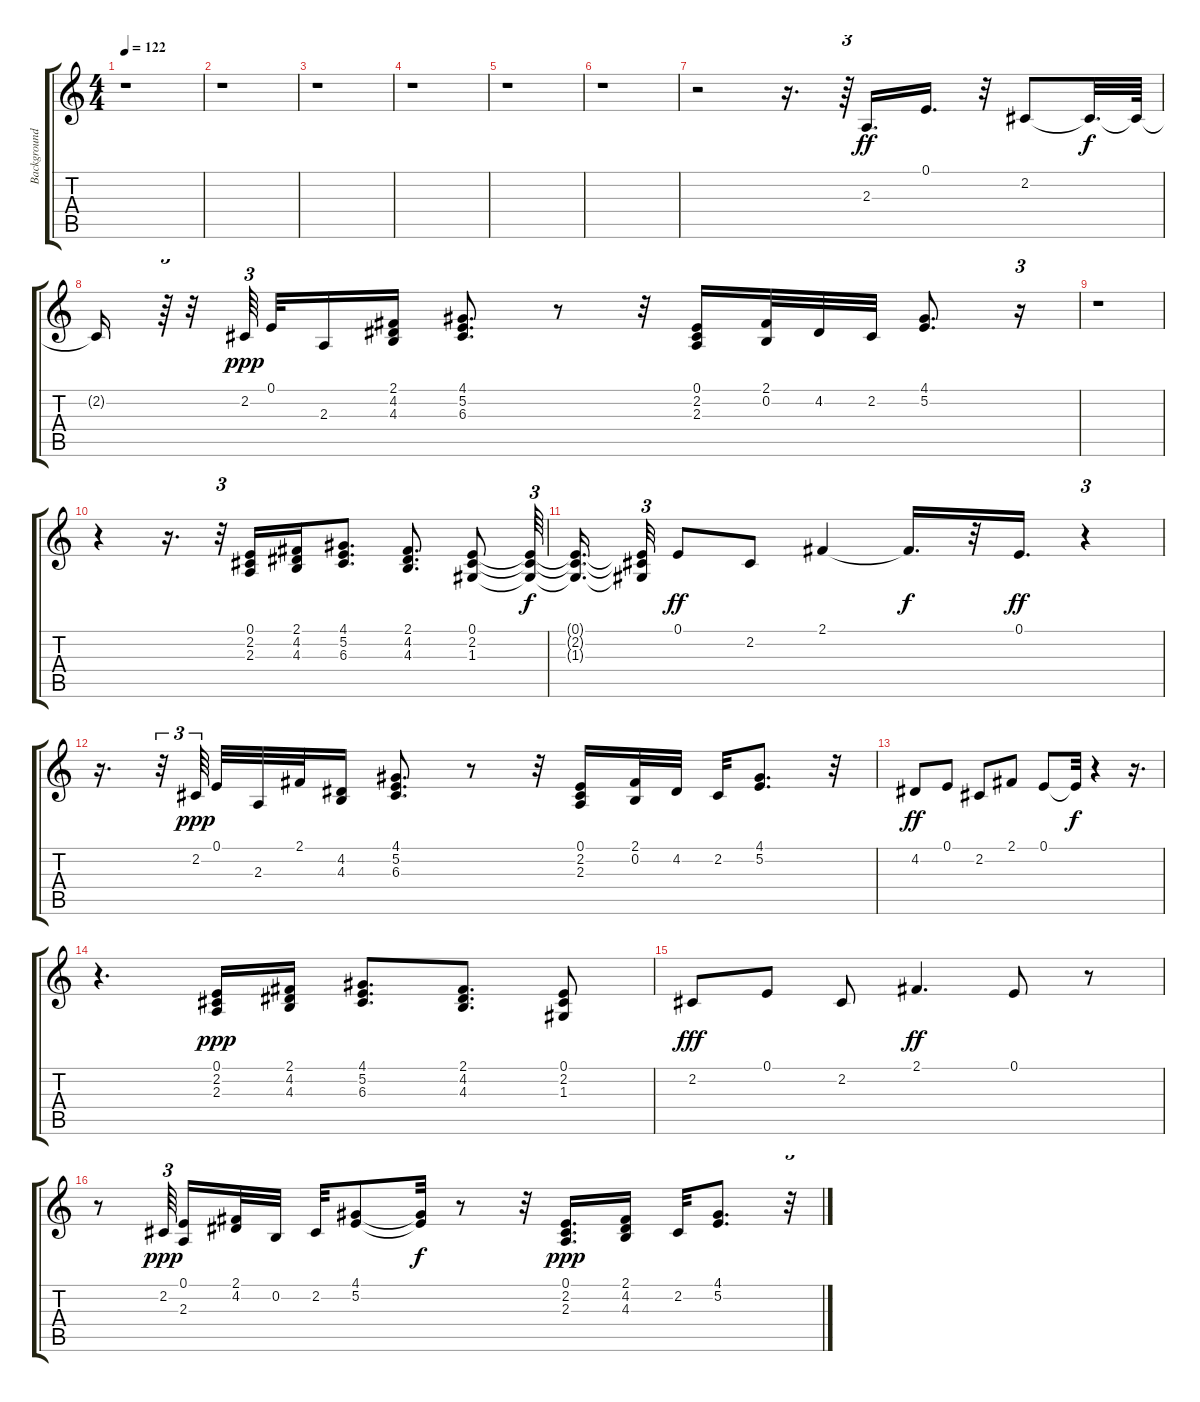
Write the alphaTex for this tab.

\track ("Background Vocal" "Background") {instrument choiraahs}
\staff {score tabs}
\tuning (E4 B3 G3 D3 A2 E2) {hide}
\ts (4 4)
\tempo 122
\clef g2
\ks c
r.1{dy ppp} |
r.1 |
r.1 |
r.1 |
r.1 |
r.1 |
r.2 r.16{d} r.64{tu (3 2)} 2.3.16{d dy ff} 0.1.16{d} r.32 2.2.8 2.2{t}.32{d dy f} 2.2{t}.64 |
2.2{t}.16 r.64{tu (3 2)} r.32 2.2.64{tu (3 2) dy ppp beam splitsecondary} 0.1.32 2.3.16 (2.1 4.2 4.3).16 (4.1 5.2 6.3).8{d} r.8 r.32 (0.1 2.2 2.3).16 (2.1 0.2).32 4.2.32 2.2.32 (4.1 5.2).8{d} r.16{tu (3 2)} |
r.1 |
r.4 r.16{d} r.32{tu (3 2)} (0.1 2.2 2.3).16 (2.1 4.2 4.3).16 (4.1 5.2 6.3).8{d} (2.1 4.2 4.3).8{d} (0.1 2.2 1.3).8 (0.1{t} 2.2{t} 1.3{t}).64{tu (3 2) dy f} |
(0.1{t} 2.2{t} 1.3{t}).16{d beam splitsecondary} (0.1{t} 2.2{t} 1.3{t}).32{tu (3 2)} 0.1.8{dy ff} 2.2.8 2.1.4 2.1{t}.16{d dy f} r.32 0.1.16{d dy ff} r.4{tu (3 2)} |
r.16{d} r.32{tu (3 2)} 2.2.64{tu (3 2) dy ppp beam splitsecondary} 0.1.32 2.3.32 2.1.32 (4.2 4.3).16 (4.1 5.2 6.3).8{d} r.8 r.32 (0.1 2.2 2.3).16 (2.1 0.2).32 4.2.32 2.2.32 (4.1 5.2).8{d} r.32 |
4.2.8{dy ff} 0.1.8 2.2.8 2.1.8 0.1.8 0.1{t}.32{dy f} r.4 r.16{d} |
r.4{d} (0.1 2.2 2.3).16{dy ppp} (2.1 4.2 4.3).16 (4.1 5.2 6.3).8{d} (2.1 4.2 4.3).8{d} (0.1 2.2 1.3).8 |
2.2.8{dy fff} 0.1.8 2.2.8 2.1.4{d dy ff} 0.1.8 r.8 |
r.8 2.2.64{tu (3 2) dy ppp beam splitsecondary} (0.1 2.3).16 (2.1 4.2).32 0.2.32 2.2.32 (4.1 5.2).8 (4.1{t} 5.2{t}).32{dy f} r.8 r.32 (0.1 2.2 2.3).16{d dy ppp} (2.1 4.2 4.3).16 2.2.32 (4.1 5.2).8{d} r.32{tu (3 2)}
